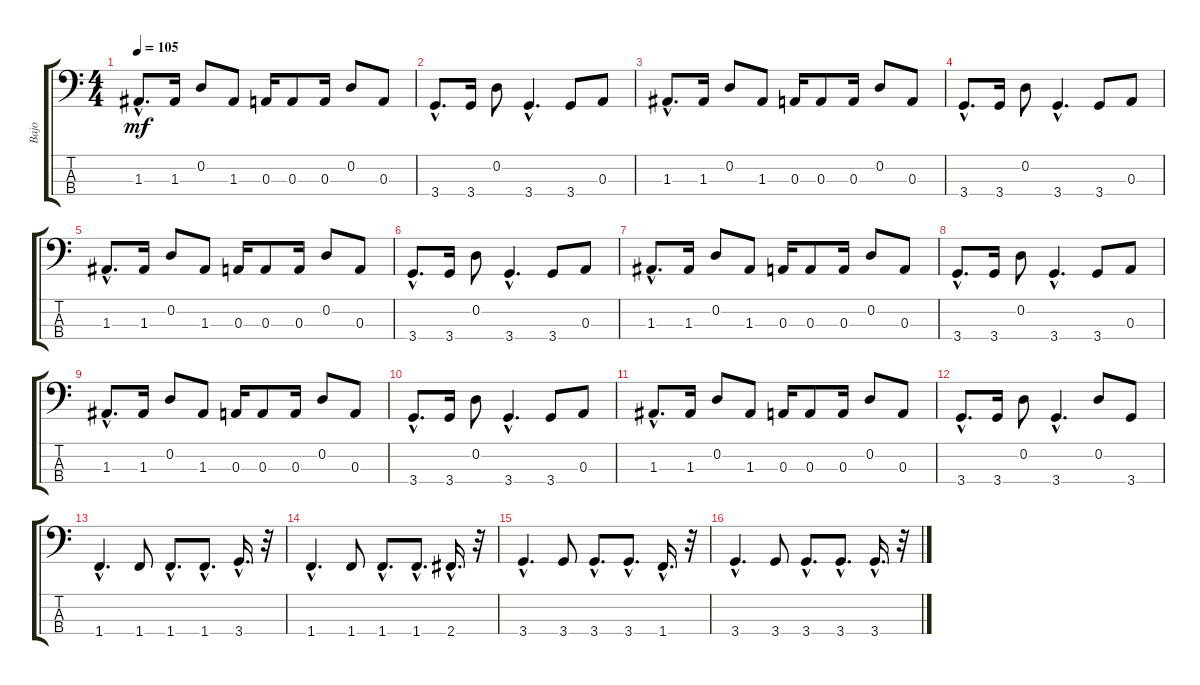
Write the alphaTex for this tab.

\track ("Bajo" "Bajo") {instrument electricbassfinger}
\staff {score tabs}
\tuning (G2 D2 A1 E1) {hide}
\ts (4 4)
\tempo 105
\clef f4
\ks c
1.3{hac}.8{d dy mf} 1.3.16 0.2.8 1.3.8 0.3.16 0.3.8 0.3.16 0.2.8 0.3.8 |
3.4{hac}.8{d} 3.4.16 0.2.8 3.4{hac}.4{d} 3.4.8 0.3.8 |
1.3{hac}.8{d} 1.3.16 0.2.8 1.3.8 0.3.16 0.3.8 0.3.16 0.2.8 0.3.8 |
3.4{hac}.8{d} 3.4.16 0.2.8 3.4{hac}.4{d} 3.4.8 0.3.8 |
1.3{hac}.8{d} 1.3.16 0.2.8 1.3.8 0.3.16 0.3.8 0.3.16 0.2.8 0.3.8 |
3.4{hac}.8{d} 3.4.16 0.2.8 3.4{hac}.4{d} 3.4.8 0.3.8 |
1.3{hac}.8{d} 1.3.16 0.2.8 1.3.8 0.3.16 0.3.8 0.3.16 0.2.8 0.3.8 |
3.4{hac}.8{d} 3.4.16 0.2.8 3.4{hac}.4{d} 3.4.8 0.3.8 |
1.3{hac}.8{d} 1.3.16 0.2.8 1.3.8 0.3.16 0.3.8 0.3.16 0.2.8 0.3.8 |
3.4{hac}.8{d} 3.4.16 0.2.8 3.4{hac}.4{d} 3.4.8 0.3.8 |
1.3{hac}.8{d} 1.3.16 0.2.8 1.3.8 0.3.16 0.3.8 0.3.16 0.2.8 0.3.8 |
3.4{hac}.8{d} 3.4.16 0.2.8 3.4{hac}.4{d} 0.2.8 3.4.8 |
1.4{hac}.4{d} 1.4.8 1.4{hac}.8{d} 1.4{hac}.8{d} 3.4{hac}.16{d} r.32 |
1.4{hac}.4{d} 1.4.8 1.4{hac}.8{d} 1.4{hac}.8{d} 2.4{hac}.16{d} r.32 |
3.4{hac}.4{d} 3.4.8 3.4{hac}.8{d} 3.4{hac}.8{d} 1.4{hac}.16{d} r.32 |
3.4{hac}.4{d} 3.4.8 3.4{hac}.8{d} 3.4{hac}.8{d} 3.4{hac}.16{d} r.32
